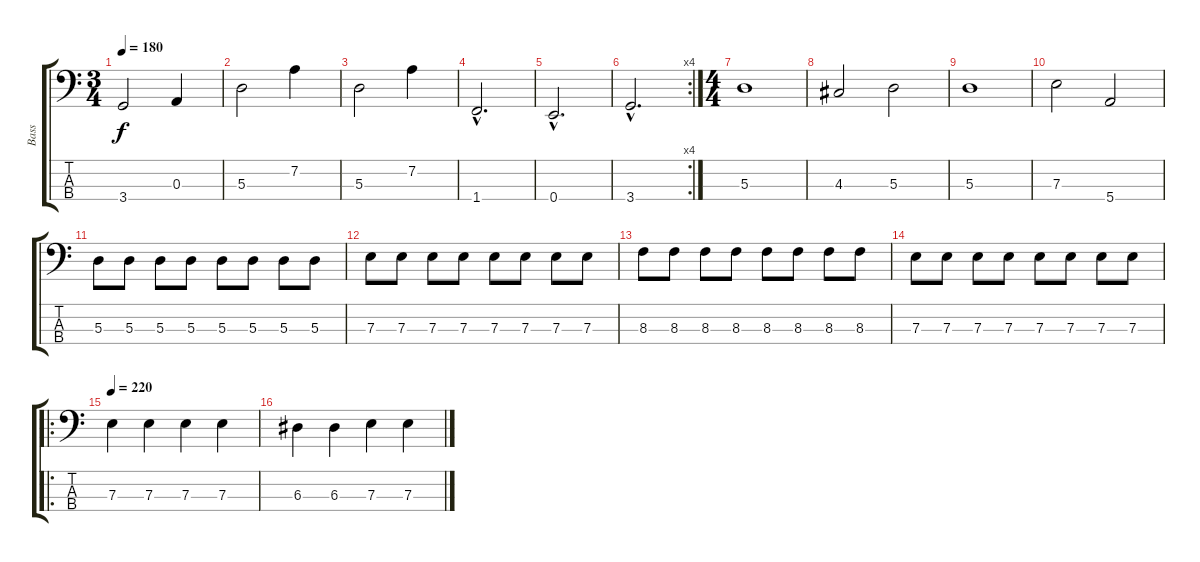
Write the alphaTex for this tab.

\track ("Bass" "Bass") {instrument electricbasspick}
\staff {score tabs}
\tuning (G2 D2 A1 E1) {hide}
\ts (3 4)
\tempo 180
\clef f4
\ks c
3.4.2{dy f} 0.3.4 |
5.3.2 7.2.4 |
5.3.2 7.2.4 |
1.4{hac}.2{d} |
0.4{hac}.2{d} |
\rc 4
3.4{hac}.2{d} |
\ts (4 4)
5.3.1 |
4.3.2 5.3.2 |
5.3.1 |
7.3.2 5.4.2 |
5.3.8 5.3.8 5.3.8 5.3.8 5.3.8 5.3.8 5.3.8 5.3.8 |
7.3.8 7.3.8 7.3.8 7.3.8 7.3.8 7.3.8 7.3.8 7.3.8 |
8.3.8 8.3.8 8.3.8 8.3.8 8.3.8 8.3.8 8.3.8 8.3.8 |
7.3.8 7.3.8 7.3.8 7.3.8 7.3.8 7.3.8 7.3.8 7.3.8 |
\ro
\tempo 220
7.3.4 7.3.4 7.3.4 7.3.4 |
6.3.4 6.3.4 7.3.4 7.3.4
